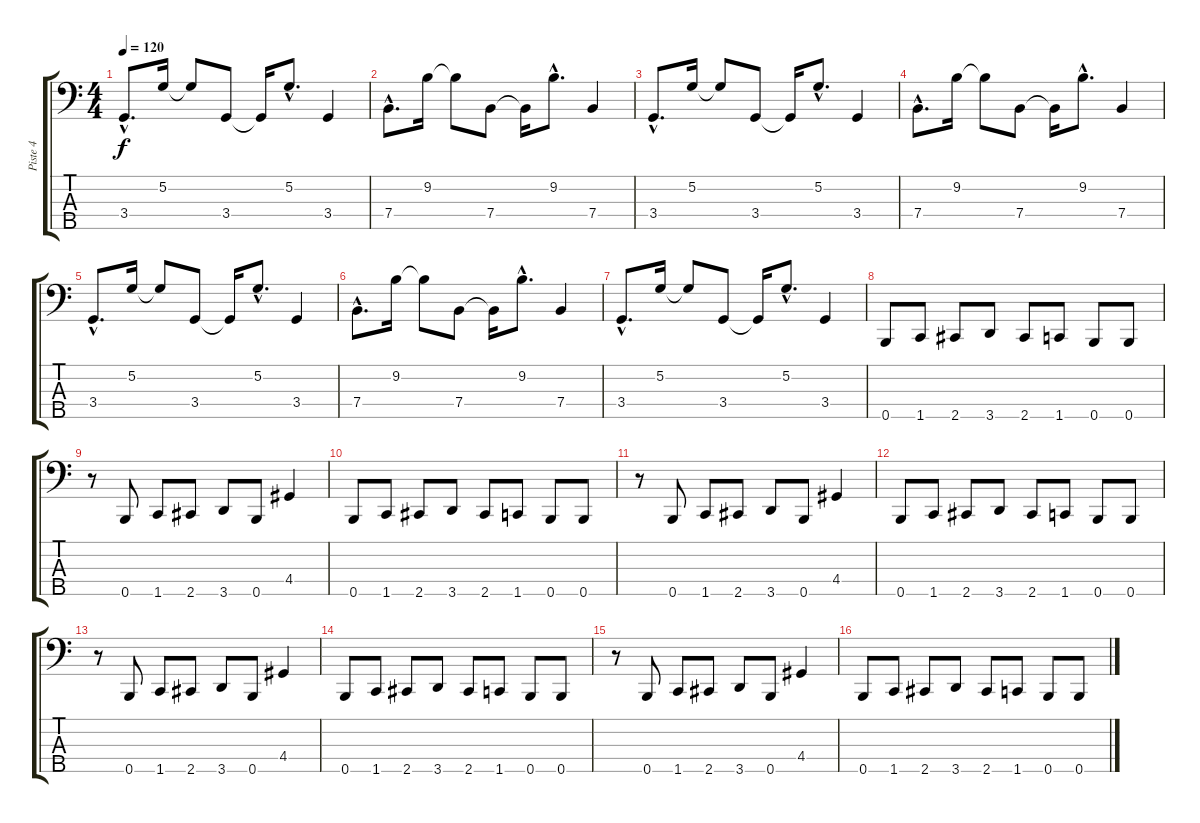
\track ("Piste 4" "Piste 4") {instrument slapbass1}
\staff {score tabs}
\tuning (G2 D2 A1 E1 B0) {hide}
\ts (4 4)
\tempo 120
\clef f4
\ks c
3.4{hac}.8{d dy f} 5.2.16 5.2{t}.8 3.4.8 3.4{t}.16 5.2{hac}.8{d} 3.4.4 |
7.4{hac}.8{d} 9.2.16 9.2{t}.8 7.4.8 7.4{t}.16 9.2{hac}.8{d} 7.4.4 |
3.4{hac}.8{d} 5.2.16 5.2{t}.8 3.4.8 3.4{t}.16 5.2{hac}.8{d} 3.4.4 |
7.4{hac}.8{d} 9.2.16 9.2{t}.8 7.4.8 7.4{t}.16 9.2{hac}.8{d} 7.4.4 |
3.4{hac}.8{d} 5.2.16 5.2{t}.8 3.4.8 3.4{t}.16 5.2{hac}.8{d} 3.4.4 |
7.4{hac}.8{d} 9.2.16 9.2{t}.8 7.4.8 7.4{t}.16 9.2{hac}.8{d} 7.4.4 |
3.4{hac}.8{d} 5.2.16 5.2{t}.8 3.4.8 3.4{t}.16 5.2{hac}.8{d} 3.4.4 |
0.5.8 1.5.8 2.5.8 3.5.8 2.5.8 1.5.8 0.5.8 0.5.8 |
r.8 0.5.8 1.5.8 2.5.8 3.5.8 0.5.8 4.4.4 |
0.5.8 1.5.8 2.5.8 3.5.8 2.5.8 1.5.8 0.5.8 0.5.8 |
r.8 0.5.8 1.5.8 2.5.8 3.5.8 0.5.8 4.4.4 |
0.5.8 1.5.8 2.5.8 3.5.8 2.5.8 1.5.8 0.5.8 0.5.8 |
r.8 0.5.8 1.5.8 2.5.8 3.5.8 0.5.8 4.4.4 |
0.5.8 1.5.8 2.5.8 3.5.8 2.5.8 1.5.8 0.5.8 0.5.8 |
r.8 0.5.8 1.5.8 2.5.8 3.5.8 0.5.8 4.4.4 |
0.5.8 1.5.8 2.5.8 3.5.8 2.5.8 1.5.8 0.5.8 0.5.8
